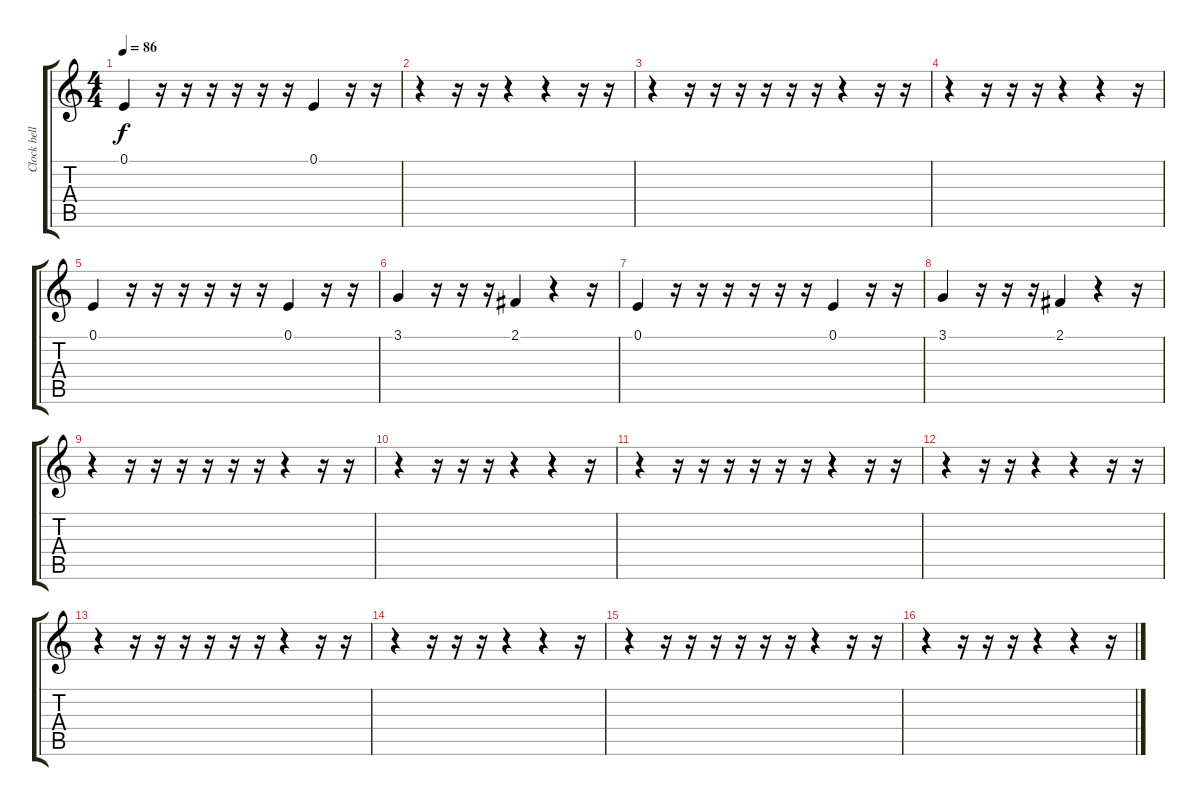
\track ("Clock bell" "Clock bell") {instrument tubularbells}
\staff {score tabs}
\tuning (E4 B3 G3 D3 A2 E2) {hide}
\ts (4 4)
\tempo 86
\clef g2
\ks c
0.1.4{dy f} r.16 r.16 r.16 r.16 r.16 r.16 0.1.4 r.16 r.16 |
r.4 r.16 r.16 r.4 r.4 r.16 r.16 |
r.4 r.16 r.16 r.16 r.16 r.16 r.16 r.4 r.16 r.16 |
r.4 r.16 r.16 r.16 r.4 r.4 r.16 |
0.1.4 r.16 r.16 r.16 r.16 r.16 r.16 0.1.4 r.16 r.16 |
3.1.4 r.16 r.16 r.16 2.1.4 r.4 r.16 |
0.1.4 r.16 r.16 r.16 r.16 r.16 r.16 0.1.4 r.16 r.16 |
3.1.4 r.16 r.16 r.16 2.1.4 r.4 r.16 |
r.4 r.16 r.16 r.16 r.16 r.16 r.16 r.4 r.16 r.16 |
r.4 r.16 r.16 r.16 r.4 r.4 r.16 |
r.4 r.16 r.16 r.16 r.16 r.16 r.16 r.4 r.16 r.16 |
r.4 r.16 r.16 r.4 r.4 r.16 r.16 |
r.4 r.16 r.16 r.16 r.16 r.16 r.16 r.4 r.16 r.16 |
r.4 r.16 r.16 r.16 r.4 r.4 r.16 |
r.4 r.16 r.16 r.16 r.16 r.16 r.16 r.4 r.16 r.16 |
r.4 r.16 r.16 r.16 r.4 r.4 r.16
